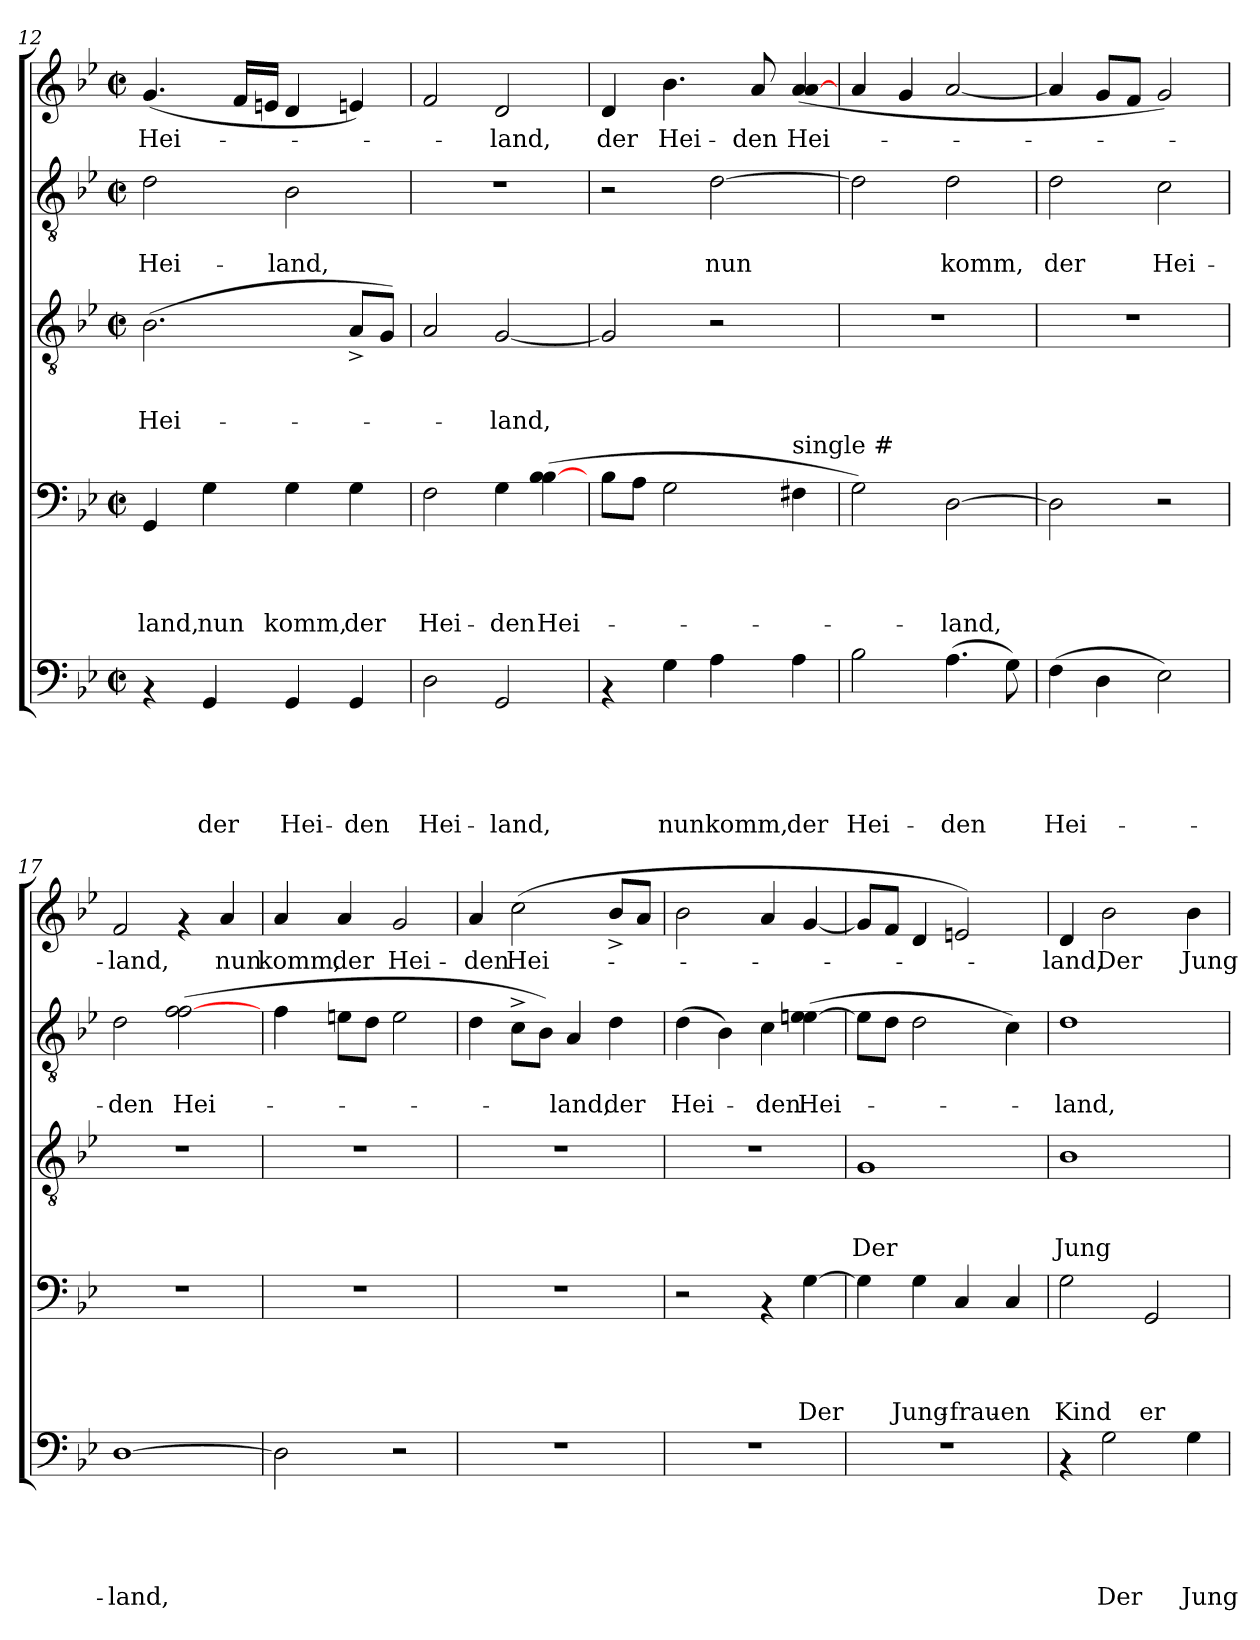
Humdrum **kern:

**kern	**text	**text	**text	**text	**text	**kern	**text	**text	**text	**text	**kern	**text	**text	**text	**kern	**text	**text	**kern	**text
*part5	*part5	*part5	*part5	*part5	*part5	*part4	*part4	*part4	*part4	*part4	*part3	*part3	*part3	*part3	*part2	*part2	*part2	*part1	*part1
*staff5	*staff5	*staff5	*staff5	*staff5	*staff5	*staff4	*staff4	*staff4	*staff4	*staff4	*staff3	*staff3	*staff3	*staff3	*staff2	*staff2	*staff2	*staff1	*staff1
*clefF4	*	*	*	*	*	*clefF4	*	*	*	*	*clefGv2	*	*	*	*clefGv2	*	*	*clefG2	*
*k[b-e-]	*	*	*	*	*	*k[b-e-]	*	*	*	*	*k[b-e-]	*	*	*	*k[b-e-]	*	*	*k[b-e-]	*
*B-:	*	*	*	*	*	*B-:	*	*	*	*	*B-:	*	*	*	*B-:	*	*	*B-:	*
*M2/2	*	*	*	*	*	*M2/2	*	*	*	*	*M2/2	*	*	*	*M2/2	*	*	*M2/2	*
*met(c|)	*	*	*	*	*	*met(c|)	*	*	*	*	*met(c|)	*	*	*	*met(c|)	*	*	*met(c|)	*
=12	=12	=12	=12	=12	=12	=12	=12	=12	=12	=12	=12	=12	=12	=12	=12	=12	=12	=12	=12
!	!	!	!	!	!	!	!	!	!	!LO:LY:b	!	!	!	!LO:LY:b	!	!	!LO:LY:b	!	!LO:LY:b
4rAA	.	.	.	.	.	4GG/	.	.	.	-land,	(>2.B-\	.	.	Hei-	2d\	.	Hei-	(<4.g/	Hei-
!	!	!	!	!	!LO:LY:b	!	!	!	!	!LO:LY:b	!	!	!	!	!	!	!	!	!
4GG/	.	.	.	.	der	4G\	.	.	.	nun	.	.	.	.	.	.	.	.	.
.	.	.	.	.	.	.	.	.	.	.	.	.	.	.	.	.	.	16f/LL	.
.	.	.	.	.	.	.	.	.	.	.	.	.	.	.	.	.	.	16en/JJ	.
!	!	!	!	!	!LO:LY:b	!	!	!	!	!LO:LY:b	!	!	!	!	!	!	!LO:LY:b	!	!
4GG/	.	.	.	.	Hei-	4G\	.	.	.	komm,	.	.	.	.	2B-\	.	-land,	4d/	.
!	!	!	!	!	!LO:LY:b	!	!	!	!	!LO:LY:b	!	!	!	!	!	!	!	!	!
4GG/	.	.	.	.	-den	4G\	.	.	.	der	8A^</L	.	.	.	.	.	.	4en/)	.
.	.	.	.	.	.	.	.	.	.	.	8G/J)	.	.	.	.	.	.	.	.
!!LO:PB:g=z
=13	=13	=13	=13	=13	=13	=13	=13	=13	=13	=13	=13	=13	=13	=13	=13	=13	=13	=13	=13
!	!	!	!	!	!LO:LY:b	!	!	!	!	!LO:LY:b	!	!	!	!	!	!	!	!	!
2D\	.	.	.	.	Hei-	2F\	.	.	.	Hei-	2A/	.	.	.	1r	.	.	2f/	.
!	!	!	!	!	!LO:LY:b	!	!	!	!	!LO:LY:b	!	!	!	!LO:LY:b	!	!	!	!	!LO:LY:b
2GG/	.	.	.	.	-land,	4G\	.	.	.	-den	[<2G/	.	.	-land,	.	.	.	2d/	-land,
!	!	!	!	!	!	!	!	!	!	!LO:LY:b	!	!	!	!	!	!	!	!	!
.	.	.	.	.	.	(>4B-\ [>4B-\	.	.	.	Hei-	.	.	.	.	.	.	.	.	.
=14	=14	=14	=14	=14	=14	=14	=14	=14	=14	=14	=14	=14	=14	=14	=14	=14	=14	=14	=14
!	!	!	!	!	!	!	!	!	!	!	!	!	!	!	!	!	!	!	!LO:LY:b
4rAA	.	.	.	.	.	8B-\L	.	.	.	.	2G/]	.	.	.	2r	.	.	4d/	der
.	.	.	.	.	.	8A\J	.	.	.	.	.	.	.	.	.	.	.	.	.
!	!	!	!	!	!LO:LY:b	!	!	!	!	!	!	!	!	!	!	!	!	!	!LO:LY:b
4G\	.	.	.	.	nun	2G\	.	.	.	.	.	.	.	.	.	.	.	4.b-\	Hei-
!	!	!	!	!	!LO:LY:b	!	!	!	!	!	!	!	!	!	!	!	!LO:LY:b	!	!
4A\	.	.	.	.	komm,	.	.	.	.	.	2r	.	.	.	[>2d\	.	nun	.	.
!	!	!	!	!	!	!	!	!	!	!	!	!	!	!	!	!	!	!	!LO:LY:b
.	.	.	.	.	.	.	.	.	.	.	.	.	.	.	.	.	.	8a/	-den
!	!	!	!	!	!	!LO:TX:a:t=single #	!	!	!	!	!	!	!	!	!	!	!	!	!
!	!	!	!	!	!LO:LY:b	!	!	!	!	!	!	!	!	!	!	!	!	!	!LO:LY:b
4A\	.	.	.	.	der	4F#\	.	.	.	.	.	.	.	.	.	.	.	(<4a/ [<4a/	Hei-
=15	=15	=15	=15	=15	=15	=15	=15	=15	=15	=15	=15	=15	=15	=15	=15	=15	=15	=15	=15
!	!	!	!	!	!LO:LY:b	!	!	!	!	!	!	!	!	!	!	!	!	!	!
2B-\	.	.	.	.	Hei-	2G\)	.	.	.	.	1r	.	.	.	2d\]	.	.	4a/	.
.	.	.	.	.	.	.	.	.	.	.	.	.	.	.	.	.	.	4g/	.
!	!	!	!	!	!LO:LY:b	!	!	!	!	!LO:LY:b	!	!	!	!	!	!	!LO:LY:b	!	!
(>4.A\	.	.	.	.	-den	[>2D\	.	.	.	-land,	.	.	.	.	2d\	.	komm,	[<2a/	.
8G\)	.	.	.	.	.	.	.	.	.	.	.	.	.	.	.	.	.	.	.
=16	=16	=16	=16	=16	=16	=16	=16	=16	=16	=16	=16	=16	=16	=16	=16	=16	=16	=16	=16
!	!	!	!	!	!LO:LY:b	!	!	!	!	!	!	!	!	!	!	!	!LO:LY:b	!	!
(>4F\	.	.	.	.	Hei-	2D\]	.	.	.	.	1r	.	.	.	2d\	.	der	4a/]	.
4D\	.	.	.	.	.	.	.	.	.	.	.	.	.	.	.	.	.	8g/L	.
.	.	.	.	.	.	.	.	.	.	.	.	.	.	.	.	.	.	8f/J	.
!	!	!	!	!	!	!	!	!	!	!	!	!	!	!	!	!	!LO:LY:b	!	!
2E-\)	.	.	.	.	.	2r	.	.	.	.	.	.	.	.	2c\	.	Hei-	2g/)	.
=17	=17	=17	=17	=17	=17	=17	=17	=17	=17	=17	=17	=17	=17	=17	=17	=17	=17	=17	=17
!	!	!	!	!	!LO:LY:b	!	!	!	!	!	!	!	!	!	!	!	!LO:LY:b	!	!LO:LY:b
[>1D	.	.	.	.	-land,	1r	.	.	.	.	1r	.	.	.	2d\	.	-den	2f/	-land,
!	!	!	!	!	!	!	!	!	!	!	!	!	!	!	!	!	!LO:LY:b	!	!
.	.	.	.	.	.	.	.	.	.	.	.	.	.	.	(>2f\ [>2f\	.	Hei-	4rf	.
!	!	!	!	!	!	!	!	!	!	!	!	!	!	!	!	!	!	!	!LO:LY:b
.	.	.	.	.	.	.	.	.	.	.	.	.	.	.	.	.	.	4a/	nun
=18	=18	=18	=18	=18	=18	=18	=18	=18	=18	=18	=18	=18	=18	=18	=18	=18	=18	=18	=18
!	!	!	!	!	!	!	!	!	!	!	!	!	!	!	!	!	!	!	!LO:LY:b
2D\]	.	.	.	.	.	1r	.	.	.	.	1r	.	.	.	4f\	.	.	4a/	komm,
!	!	!	!	!	!	!	!	!	!	!	!	!	!	!	!	!	!	!	!LO:LY:b
.	.	.	.	.	.	.	.	.	.	.	.	.	.	.	8en\L	.	.	4a/	der
.	.	.	.	.	.	.	.	.	.	.	.	.	.	.	8d\J	.	.	.	.
!	!	!	!	!	!	!	!	!	!	!	!	!	!	!	!	!	!	!	!LO:LY:b
2r	.	.	.	.	.	.	.	.	.	.	.	.	.	.	2e\	.	.	2g/	Hei-
!!LO:LB:g=z
=19	=19	=19	=19	=19	=19	=19	=19	=19	=19	=19	=19	=19	=19	=19	=19	=19	=19	=19	=19
!	!	!	!	!	!	!	!	!	!	!	!	!	!	!	!	!	!	!	!LO:LY:b
1r	.	.	.	.	.	1r	.	.	.	.	1r	.	.	.	4d\	.	.	4a/	-den
!	!	!	!	!	!	!	!	!	!	!	!	!	!	!	!	!	!	!	!LO:LY:b
.	.	.	.	.	.	.	.	.	.	.	.	.	.	.	8c^>\L	.	.	(>2cc\	Hei-
.	.	.	.	.	.	.	.	.	.	.	.	.	.	.	8B-\J)	.	.	.	.
!	!	!	!	!	!	!	!	!	!	!	!	!	!	!	!	!	!LO:LY:b	!	!
.	.	.	.	.	.	.	.	.	.	.	.	.	.	.	4A/	.	-land,	.	.
!	!	!	!	!	!	!	!	!	!	!	!	!	!	!	!	!	!LO:LY:b	!	!
.	.	.	.	.	.	.	.	.	.	.	.	.	.	.	4d\	.	der	8b-^</L	.
.	.	.	.	.	.	.	.	.	.	.	.	.	.	.	.	.	.	8a/J	.
=20	=20	=20	=20	=20	=20	=20	=20	=20	=20	=20	=20	=20	=20	=20	=20	=20	=20	=20	=20
!	!	!	!	!	!	!	!	!	!	!	!	!	!	!	!	!	!LO:LY:b	!	!
1r	.	.	.	.	.	2r	.	.	.	.	1r	.	.	.	(>4d\	.	Hei-	2b-\	.
.	.	.	.	.	.	.	.	.	.	.	.	.	.	.	4B-\)	.	.	.	.
!	!	!	!	!	!	!	!	!	!	!	!	!	!	!	!	!	!LO:LY:b	!	!
.	.	.	.	.	.	4rAA	.	.	.	.	.	.	.	.	4c\	.	-den	4a/	.
!	!	!	!	!	!	!	!	!	!	!LO:LY:b	!	!	!	!	!	!	!LO:LY:b	!	!
.	.	.	.	.	.	[>4G\	.	.	.	Der	.	.	.	.	(>4en\ [>4en\	.	Hei-	[<4g/	.
=21	=21	=21	=21	=21	=21	=21	=21	=21	=21	=21	=21	=21	=21	=21	=21	=21	=21	=21	=21
!	!	!	!	!	!	!	!	!	!	!	!	!	!	!LO:LY:b	!	!	!	!	!
1r	.	.	.	.	.	4G\]	.	.	.	.	1G	.	.	Der	8e\L]	.	.	8g/L]	.
.	.	.	.	.	.	.	.	.	.	.	.	.	.	.	8d\J	.	.	8f/J	.
!	!	!	!	!	!	!	!	!	!	!LO:LY:b	!	!	!	!	!	!	!	!	!
.	.	.	.	.	.	4G\	.	.	.	Jung-	.	.	.	.	2d\	.	.	4d/	.
!	!	!	!	!	!	!	!	!	!	!LO:LY:b	!	!	!	!	!	!	!	!	!
.	.	.	.	.	.	4C/	.	.	.	-frau-	.	.	.	.	.	.	.	2en/)	.
!	!	!	!	!	!	!	!	!	!	!LO:LY:b	!	!	!	!	!	!	!	!	!
.	.	.	.	.	.	4C/	.	.	.	-en	.	.	.	.	4c\)	.	.	.	.
=22	=22	=22	=22	=22	=22	=22	=22	=22	=22	=22	=22	=22	=22	=22	=22	=22	=22	=22	=22
!	!	!	!	!	!	!	!	!	!	!LO:LY:b	!	!	!	!LO:LY:b	!	!	!LO:LY:b	!	!LO:LY:b
4rAA	.	.	.	.	.	2G\	.	.	.	Kind	1B-	.	.	Jung-	1d	.	-land,	4d/	-land,
!	!	!	!	!	!LO:LY:b	!	!	!	!	!	!	!	!	!	!	!	!	!	!LO:LY:b
2G\	.	.	.	.	Der	.	.	.	.	.	.	.	.	.	.	.	.	2b-\	Der
!	!	!	!	!	!	!	!	!	!	!LO:LY:b	!	!	!	!	!	!	!	!	!
.	.	.	.	.	.	2GG/	.	.	.	er-	.	.	.	.	.	.	.	.	.
!	!	!	!	!	!LO:LY:b	!	!	!	!	!	!	!	!	!	!	!	!	!	!LO:LY:b
4G\	.	.	.	.	Jung-	.	.	.	.	.	.	.	.	.	.	.	.	4b-\	Jung-
=	=	=	=	=	=	=	=	=	=	=	=	=	=	=	=	=	=	=	=
*-	*-	*-	*-	*-	*-	*-	*-	*-	*-	*-	*-	*-	*-	*-	*-	*-	*-	*-	*-
